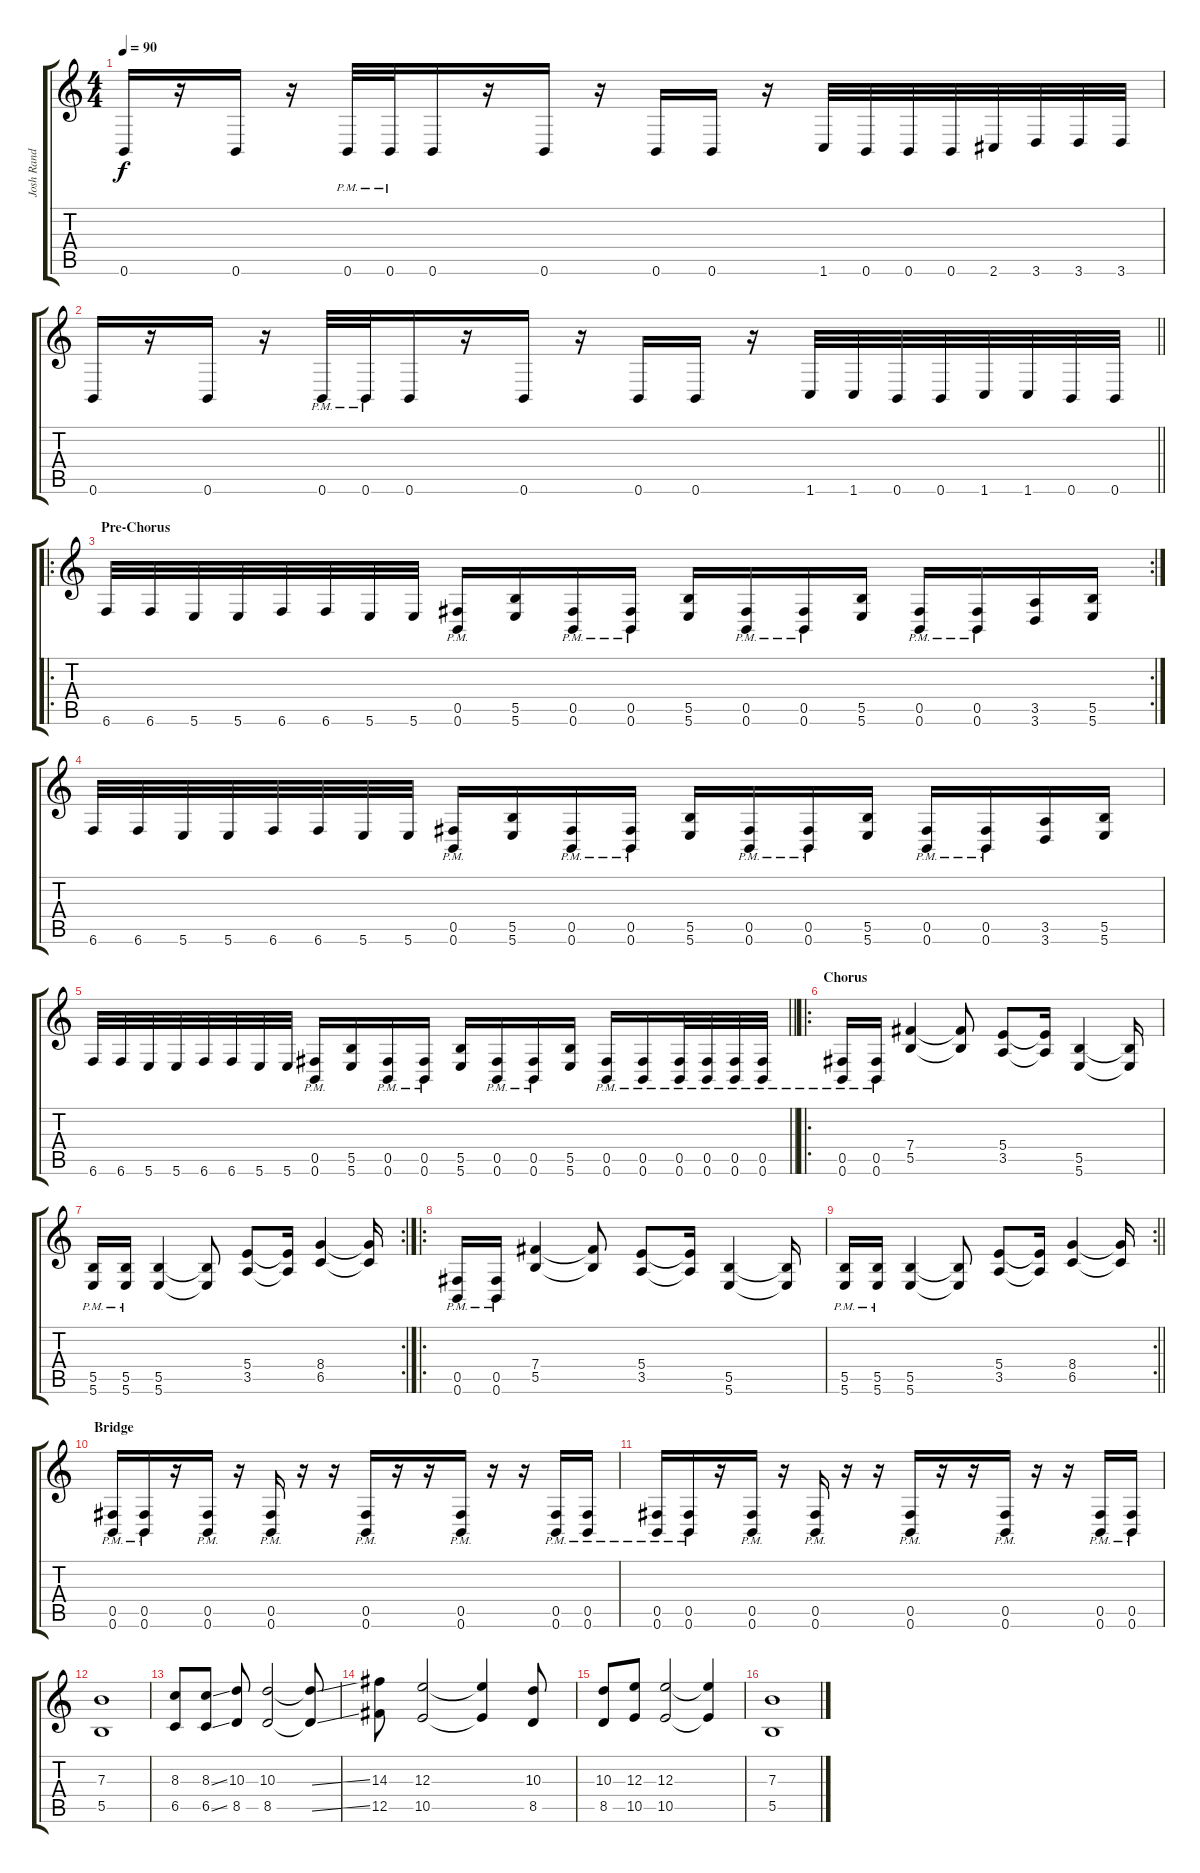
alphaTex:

\track ("Josh Rand" "Josh Rand") {instrument distortionguitar}
\staff {score tabs}
\tuning (Db4 Ab3 E3 B2 Gb2 B1) {hide}
\ts (4 4)
\tempo 90
\clef g2
\ks c
0.6.16{dy f} r.16 0.6.16 r.16 0.6{pm}.32 0.6{pm}.32 0.6.16 r.16 0.6.16 r.16 0.6.16 0.6.16 r.16 1.6.32 0.6.32 0.6.32 0.6.32 2.6.32 3.6.32 3.6.32 3.6.32 |
\barLineRight lightlight
0.6.16 r.16 0.6.16 r.16 0.6{pm}.32 0.6{pm}.32 0.6.16 r.16 0.6.16 r.16 0.6.16 0.6.16 r.16 1.6.32 1.6.32 0.6.32 0.6.32 1.6.32 1.6.32 0.6.32 0.6.32 |
\ro
\rc 2
\section ("" "Pre-Chorus")
6.6.32 6.6.32 5.6.32 5.6.32 6.6.32 6.6.32 5.6.32 5.6.32 (0.5{pm} 0.6{pm}).16 (5.5 5.6).16 (0.5{pm} 0.6{pm}).16 (0.5{pm} 0.6{pm}).16 (5.5 5.6).16 (0.5{pm} 0.6{pm}).16 (0.5{pm} 0.6{pm}).16 (5.5 5.6).16 (0.5{pm} 0.6{pm}).16 (0.5{pm} 0.6{pm}).16 (3.5 3.6).16 (5.5 5.6).16 |
6.6.32 6.6.32 5.6.32 5.6.32 6.6.32 6.6.32 5.6.32 5.6.32 (0.5{pm} 0.6{pm}).16 (5.5 5.6).16 (0.5{pm} 0.6{pm}).16 (0.5{pm} 0.6{pm}).16 (5.5 5.6).16 (0.5{pm} 0.6{pm}).16 (0.5{pm} 0.6{pm}).16 (5.5 5.6).16 (0.5{pm} 0.6{pm}).16 (0.5{pm} 0.6{pm}).16 (3.5 3.6).16 (5.5 5.6).16 |
\barLineRight lightlight
6.6.32 6.6.32 5.6.32 5.6.32 6.6.32 6.6.32 5.6.32 5.6.32 (0.5{pm} 0.6{pm}).16 (5.5 5.6).16 (0.5{pm} 0.6{pm}).16 (0.5{pm} 0.6{pm}).16 (5.5 5.6).16 (0.5{pm} 0.6{pm}).16 (0.5{pm} 0.6{pm}).16 (5.5 5.6).16 (0.5{pm} 0.6{pm}).16 (0.5{pm} 0.6{pm}).16 (0.5{pm} 0.6{pm}).32 (0.5{pm} 0.6{pm}).32 (0.5{pm} 0.6{pm}).32 (0.5{pm} 0.6{pm}).32 |
\ro
\section ("" "Chorus")
(0.5{pm} 0.6{pm}).16 (0.5{pm} 0.6{pm}).16 (7.4 5.5).4 (7.4{t} 5.5{t}).8 (5.4 3.5).8 (5.4{t} 3.5{t}).16 (5.5 5.6).4 (5.5{t} 5.6{t}).16 |
\rc 2
(5.5{pm} 5.6{pm}).16 (5.5{pm} 5.6{pm}).16 (5.5 5.6).4 (5.5{t} 5.6{t}).8 (5.4 3.5).8 (5.4{t} 3.5{t}).16 (8.4 6.5).4 (8.4{t} 6.5{t}).16 |
\ro
(0.5{pm} 0.6{pm}).16 (0.5{pm} 0.6{pm}).16 (7.4 5.5).4 (7.4{t} 5.5{t}).8 (5.4 3.5).8 (5.4{t} 3.5{t}).16 (5.5 5.6).4 (5.5{t} 5.6{t}).16 |
\rc 2
\barLineRight lightlight
(5.5{pm} 5.6{pm}).16 (5.5{pm} 5.6{pm}).16 (5.5 5.6).4 (5.5{t} 5.6{t}).8 (5.4 3.5).8 (5.4{t} 3.5{t}).16 (8.4 6.5).4 (8.4{t} 6.5{t}).16 |
\section ("" "Bridge")
(0.5{pm} 0.6{pm}).16 (0.5{pm} 0.6{pm}).16 r.16 (0.5{pm} 0.6{pm}).16 r.16 (0.5{pm} 0.6{pm}).16 r.16 r.16 (0.5{pm} 0.6{pm}).16 r.16 r.16 (0.5{pm} 0.6{pm}).16 r.16 r.16 (0.5{pm} 0.6{pm}).16 (0.5{pm} 0.6{pm}).16 |
(0.5{pm} 0.6{pm}).16 (0.5{pm} 0.6{pm}).16 r.16 (0.5{pm} 0.6{pm}).16 r.16 (0.5{pm} 0.6{pm}).16 r.16 r.16 (0.5{pm} 0.6{pm}).16 r.16 r.16 (0.5{pm} 0.6{pm}).16 r.16 r.16 (0.5{pm} 0.6{pm}).16 (0.5{pm} 0.6{pm}).16 |
(7.3 5.5).1 |
(8.3 6.5).8 (8.3{ss} 6.5{ss}).8 (10.3 8.5).8 (10.3 8.5).2 (10.3{ss t} 8.5{ss t}).8 |
(14.3 12.5).8 (12.3 10.5).2 (12.3{t} 10.5{t}).4 (10.3 8.5).8 |
(10.3 8.5).8 (12.3 10.5).8 (12.3 10.5).2 (12.3{t} 10.5{t}).4 |
(7.3 5.5).1
